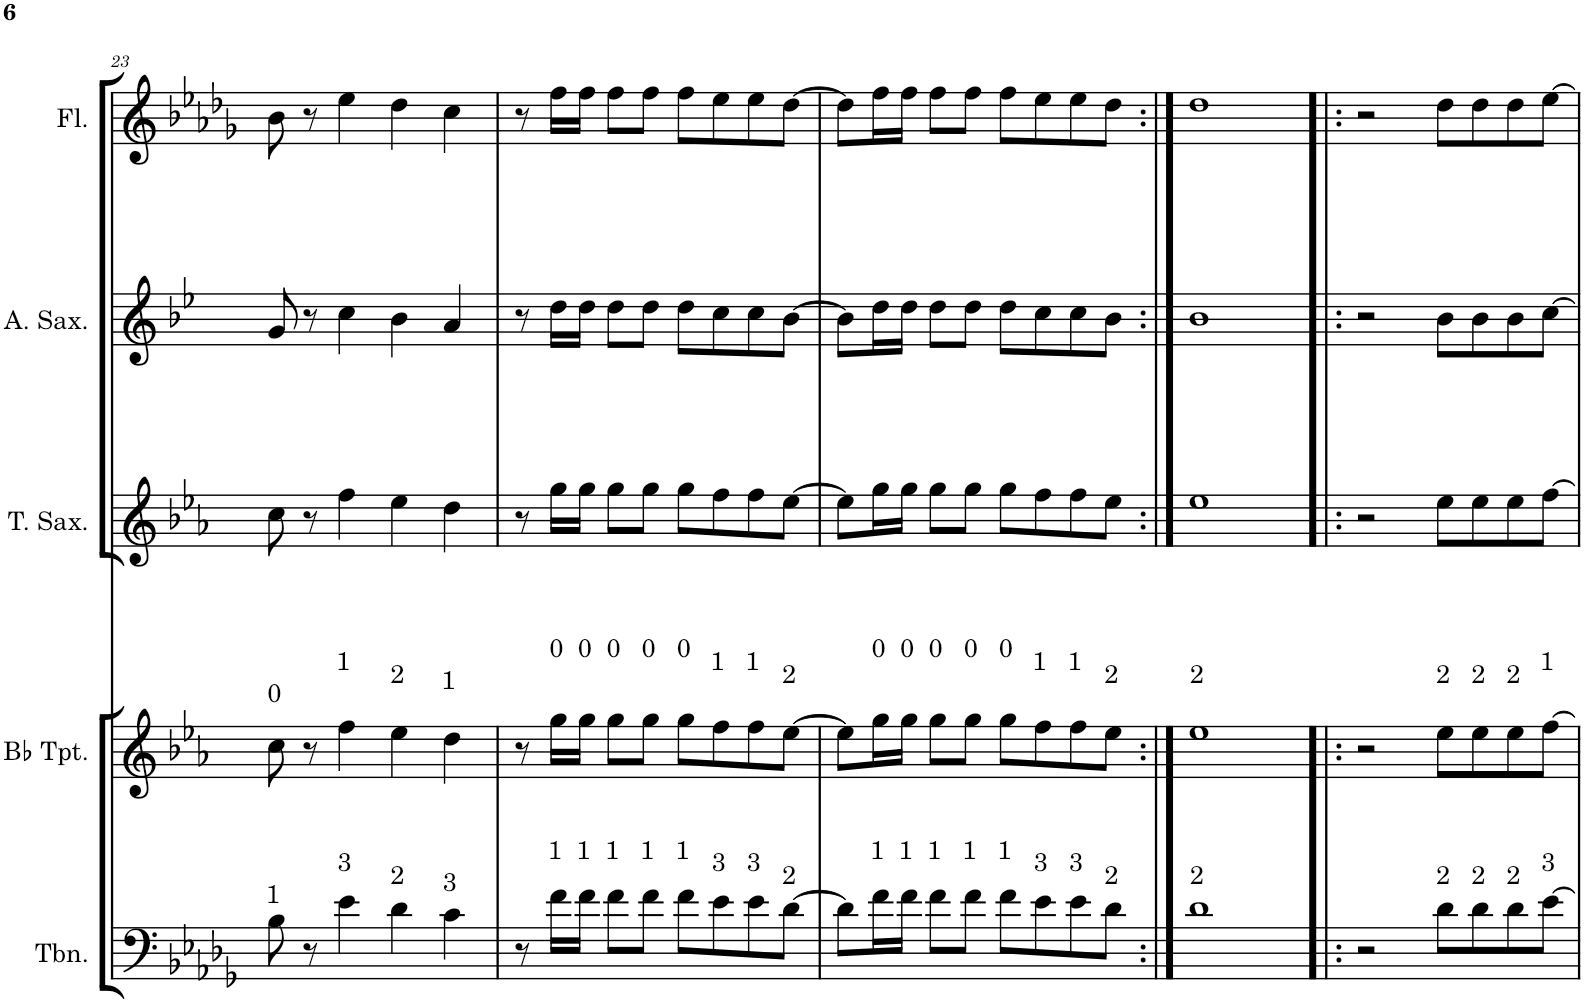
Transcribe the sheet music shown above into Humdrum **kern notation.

**kern	**kern	**kern	**kern	**kern
*part5	*part4	*part3	*part2	*part1
*staff5	*staff4	*staff3	*staff2	*staff1
*I"Trombone	*I"Bb Trumpet	*I"Tenor Saxophone	*I"Alto Saxophone	*I"Flute
*I'Tbn.	*I'Bb Tpt.	*I'T. Sax.	*I'A. Sax.	*I'Fl.
!!LO:PB:g=z
*clefF4	*clefG2	*clefG2	*clefG2	*clefG2
*	*Trd1c2	*Trd8c14	*Trd5c9	*
*k[b-e-a-d-g-]	*k[b-e-a-]	*k[b-e-a-]	*k[b-e-]	*k[b-e-a-d-g-]
*M4/4	*M4/4	*M4/4	*M4/4	*M4/4
=23	=23	=23	=23	=23
!	!LO:TX:a:t=0	!	!	!
!LO:TX:a:t=1	!	!	!	!
8B-\	8cc\	8cc\	8g/	8b-\
8r	8r	8r	8r	8r
!	!LO:TX:a:t=1	!	!	!
!LO:TX:a:t=3	!	!	!	!
4e-\	4ff\	4ff\	4cc\	4ee-\
!	!LO:TX:a:t=2	!	!	!
!LO:TX:a:t=2	!	!	!	!
4d-\	4ee-\	4ee-\	4b-\	4dd-\
!	!LO:TX:a:t=1	!	!	!
!LO:TX:a:t=3	!	!	!	!
4c\	4dd\	4dd\	4a/	4cc\
=24	=24	=24	=24	=24
8r	8r	8r	8r	8r
!	!LO:TX:a:t=0	!	!	!
!LO:TX:a:t=1	!	!	!	!
16f\LL	16gg\LL	16gg\LL	16dd\LL	16ff\LL
!	!LO:TX:a:t=0	!	!	!
!LO:TX:a:t=1	!	!	!	!
16f\JJ	16gg\JJ	16gg\JJ	16dd\JJ	16ff\JJ
!	!LO:TX:a:t=0	!	!	!
!LO:TX:a:t=1	!	!	!	!
8f\L	8gg\L	8gg\L	8dd\L	8ff\L
!	!LO:TX:a:t=0	!	!	!
!LO:TX:a:t=1	!	!	!	!
8f\J	8gg\J	8gg\J	8dd\J	8ff\J
!	!LO:TX:a:t=0	!	!	!
!LO:TX:a:t=1	!	!	!	!
8f\L	8gg\L	8gg\L	8dd\L	8ff\L
!	!LO:TX:a:t=1	!	!	!
!LO:TX:a:t=3	!	!	!	!
8e-\	8ff\	8ff\	8cc\	8ee-\
!	!LO:TX:a:t=1	!	!	!
!LO:TX:a:t=3	!	!	!	!
8e-\	8ff\	8ff\	8cc\	8ee-\
!	!LO:TX:a:t=2	!	!	!
!LO:TX:a:t=2	!	!	!	!
[8d-\J	[8ee-\J	[8ee-\J	[8b-\J	[8dd-\J
=25	=25	=25	=25	=25
8d-\L]	8ee-\L]	8ee-\L]	8b-\L]	8dd-\L]
!	!LO:TX:a:t=0	!	!	!
!LO:TX:a:t=1	!	!	!	!
16f\L	16gg\L	16gg\L	16dd\L	16ff\L
!	!LO:TX:a:t=0	!	!	!
!LO:TX:a:t=1	!	!	!	!
16f\JJ	16gg\JJ	16gg\JJ	16dd\JJ	16ff\JJ
!	!LO:TX:a:t=0	!	!	!
!LO:TX:a:t=1	!	!	!	!
8f\L	8gg\L	8gg\L	8dd\L	8ff\L
!	!LO:TX:a:t=0	!	!	!
!LO:TX:a:t=1	!	!	!	!
8f\J	8gg\J	8gg\J	8dd\J	8ff\J
!	!LO:TX:a:t=0	!	!	!
!LO:TX:a:t=1	!	!	!	!
8f\L	8gg\L	8gg\L	8dd\L	8ff\L
!	!LO:TX:a:t=1	!	!	!
!LO:TX:a:t=3	!	!	!	!
8e-\	8ff\	8ff\	8cc\	8ee-\
!	!LO:TX:a:t=1	!	!	!
!LO:TX:a:t=3	!	!	!	!
8e-\	8ff\	8ff\	8cc\	8ee-\
!	!LO:TX:a:t=2	!	!	!
!LO:TX:a:t=2	!	!	!	!
8d-\J	8ee-\J	8ee-\J	8b-\J	8dd-\J
=26:|!	=26:|!	=26:|!	=26:|!	=26:|!
!	!LO:TX:a:t=2	!	!	!
!LO:TX:a:t=2	!	!	!	!
1d-	1ee-	1ee-	1b-	1dd-
=27!|:	=27!|:	=27!|:	=27!|:	=27!|:
2r	2r	2r	2r	2r
!	!LO:TX:a:t=2	!	!	!
!LO:TX:a:t=2	!	!	!	!
8d-\L	8ee-\L	8ee-\L	8b-\L	8dd-\L
!	!LO:TX:a:t=2	!	!	!
!LO:TX:a:t=2	!	!	!	!
8d-\	8ee-\	8ee-\	8b-\	8dd-\
!	!LO:TX:a:t=2	!	!	!
!LO:TX:a:t=2	!	!	!	!
8d-\	8ee-\	8ee-\	8b-\	8dd-\
!	!LO:TX:a:t=1	!	!	!
!LO:TX:a:t=3	!	!	!	!
[8e-\J	[8ff\J	[8ff\J	[8cc\J	[8ee-\J
=	=	=	=	=
*-	*-	*-	*-	*-
